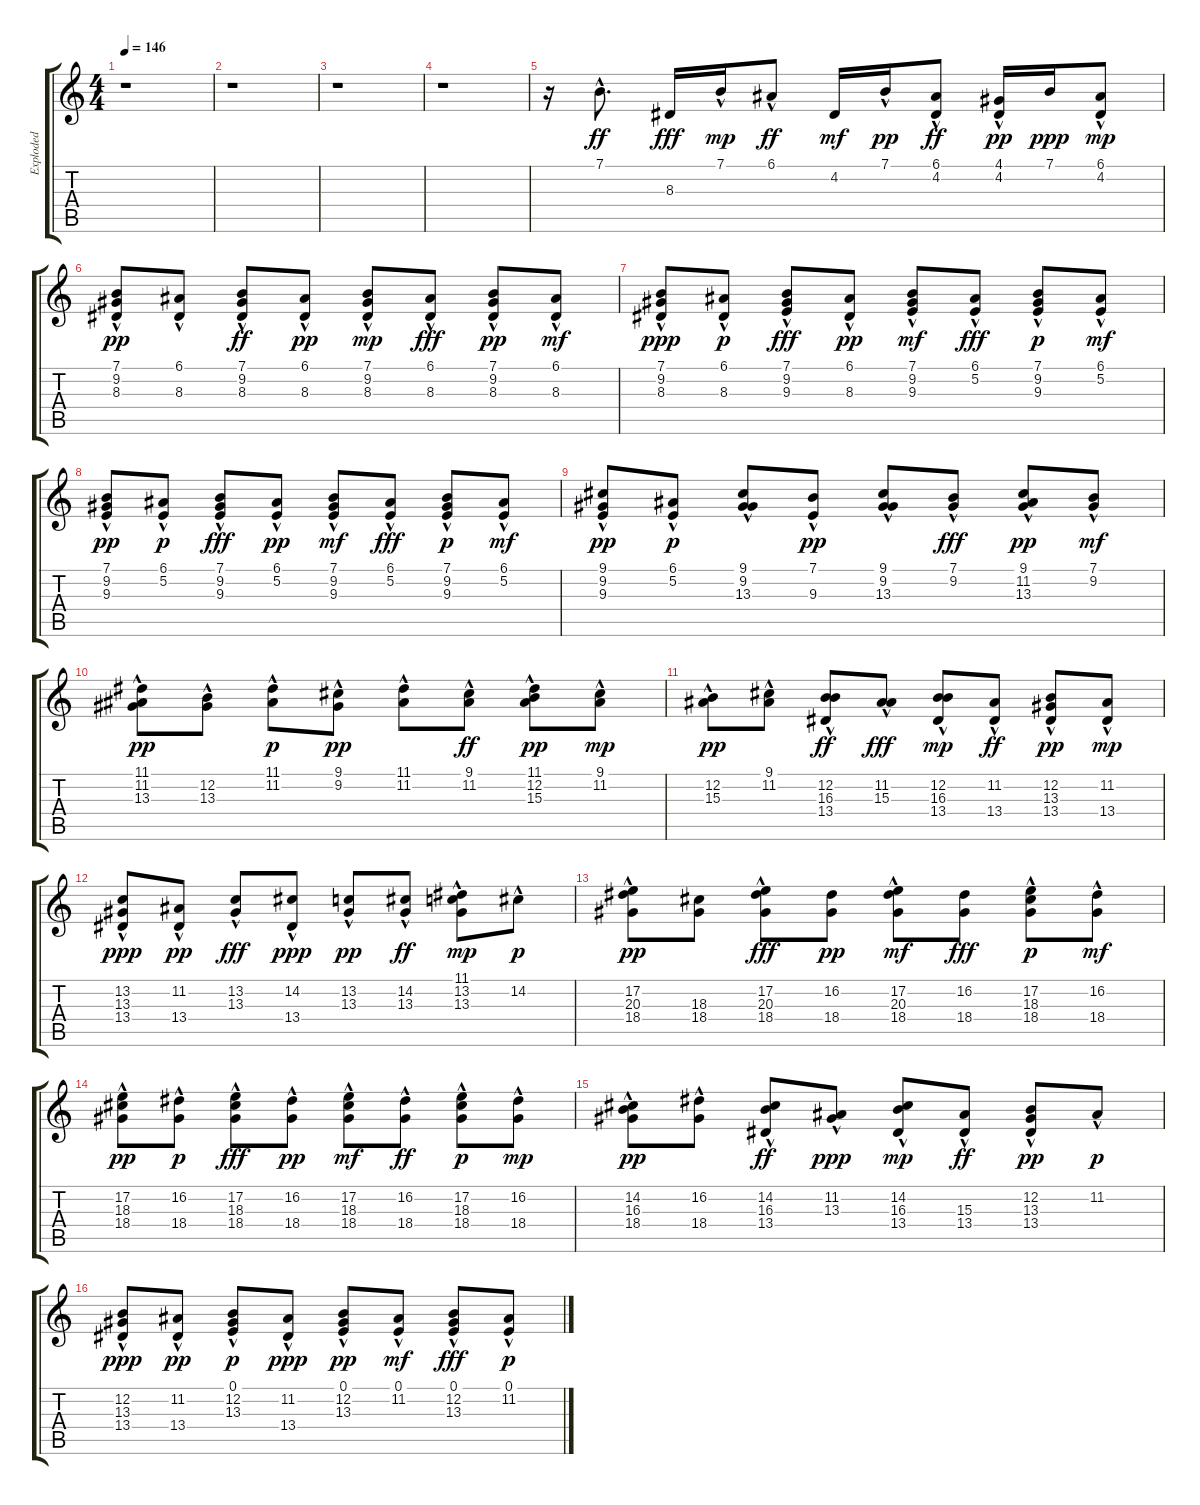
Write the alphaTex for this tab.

\track ("Exploded" "Exploded") {instrument acousticgrandpiano}
\staff {score tabs}
\tuning (E4 B3 G3 D3 A2 E2) {hide}
\ts (4 4)
\tempo 146
\clef g2
\ks c
r.1{dy ff} |
r.1 |
r.1 |
r.1 |
r.16 7.1{hac}.8{d} 8.3.16{dy fff} 7.1{hac}.16{dy mp} 6.1{hac}.8{dy ff} 4.2.16{dy mf} 7.1{hac}.16{dy pp} (6.1{hac} 4.2).8{dy ff} (4.1{hac} 4.2).16{dy pp} 7.1.16{dy ppp} (6.1{hac} 4.2).8{dy mp} |
(7.1{hac} 9.2{hac} 8.3).8{dy pp} (6.1{hac} 8.3).8 (7.1{hac} 9.2{hac} 8.3).8{dy ff} (6.1{hac} 8.3).8{dy pp} (7.1{hac} 9.2{hac} 8.3).8{dy mp} (6.1{hac} 8.3).8{dy fff} (7.1{hac} 9.2{hac} 8.3).8{dy pp} (6.1{hac} 8.3).8{dy mf} |
(7.1{hac} 9.2{hac} 8.3).8{dy ppp} (6.1{hac} 8.3).8{dy p} (7.1{hac} 9.2{hac} 9.3).8{dy fff} (6.1{hac} 8.3).8{dy pp} (7.1{hac} 9.2{hac} 9.3).8{dy mf} (6.1{hac} 5.2).8{dy fff} (7.1{hac} 9.2{hac} 9.3).8{dy p} (6.1{hac} 5.2).8{dy mf} |
(7.1{hac} 9.2{hac} 9.3).8{dy pp} (6.1{hac} 5.2).8{dy p} (7.1{hac} 9.2{hac} 9.3).8{dy fff} (6.1{hac} 5.2).8{dy pp} (7.1{hac} 9.2{hac} 9.3).8{dy mf} (6.1{hac} 5.2).8{dy fff} (7.1{hac} 9.2 9.3).8{dy p} (6.1{hac} 5.2).8{dy mf} |
(9.1{hac} 9.2{hac} 9.3).8{dy pp} (6.1{hac} 5.2).8{dy p} (9.1{hac} 9.2{hac} 13.3{hac}).8 (7.1{hac} 9.3).8{dy pp} (9.1{hac} 9.2 13.3).8 (7.1{hac} 9.2).8{dy fff} (9.1{hac} 11.2{hac} 13.3).8{dy pp} (7.1{hac} 9.2).8{dy mf} |
(11.1{hac} 11.2{hac} 13.3).8{dy pp} (12.2{hac} 13.3).8 (11.1{hac} 11.2).8{dy p} (9.1{hac} 9.2).8{dy pp} (11.1{hac} 11.2).8 (9.1{hac} 11.2).8{dy ff} (11.1{hac} 12.2{hac} 15.3).8{dy pp} (9.1{hac} 11.2).8{dy mp} |
(12.2{hac} 15.3).8{dy pp} (9.1{hac} 11.2).8 (12.2{hac} 16.3{hac} 13.4).8{dy ff} (11.2{hac} 15.3{hac}).8{dy fff} (12.2{hac} 16.3{hac} 13.4).8{dy mp} (11.2{hac} 13.4).8{dy ff} (12.2{hac} 13.3{hac} 13.4).8{dy pp} (11.2{hac} 13.4).8{dy mp} |
(13.2{hac} 13.3{hac} 13.4).8{dy ppp} (11.2{hac} 13.4).8{dy pp} (13.2{hac} 13.3).8{dy fff} (14.2{hac} 13.4).8{dy ppp} (13.2{hac} 13.3).8{dy pp} (14.2{hac} 13.3).8{dy ff} (11.1{hac} 13.2{hac} 13.3).8{dy mp} 14.2{hac}.8{dy p} |
(17.2{hac} 20.3{hac} 18.4).8{dy pp} (18.3 18.4).8 (17.2{hac} 20.3 18.4).8{dy fff} (16.2 18.4).8{dy pp} (17.2{hac} 20.3 18.4).8{dy mf} (16.2 18.4).8{dy fff} (17.2{hac} 18.3{hac} 18.4).8{dy p} (16.2{hac} 18.4).8{dy mf} |
(17.2{hac} 18.3{hac} 18.4).8{dy pp} (16.2{hac} 18.4).8{dy p} (17.2{hac} 18.3{hac} 18.4).8{dy fff} (16.2{hac} 18.4).8{dy pp} (17.2{hac} 18.3{hac} 18.4).8{dy mf} (16.2{hac} 18.4).8{dy ff} (17.2{hac} 18.3{hac} 18.4).8{dy p} (16.2{hac} 18.4).8{dy mp} |
(14.2{hac} 16.3{hac} 18.4).8{dy pp} (16.2{hac} 18.4).8 (14.2{hac} 16.3{hac} 13.4).8{dy ff} (11.2{hac} 13.3).8{dy ppp} (14.2{hac} 16.3{hac} 13.4).8{dy mp} (15.3{hac} 13.4).8{dy ff} (12.2{hac} 13.3{hac} 13.4).8{dy pp} 11.2{hac}.8{dy p} |
(12.2{hac} 13.3{hac} 13.4).8{dy ppp} (11.2{hac} 13.4).8{dy pp} (0.1 12.2{hac} 13.3{hac}).8{dy p} (11.2{hac} 13.4).8{dy ppp} (0.1 12.2{hac} 13.3{hac}).8{dy pp} (0.1 11.2{hac}).8{dy mf} (0.1 12.2{hac} 13.3{hac}).8{dy fff} (0.1 11.2{hac}).8{dy p}
